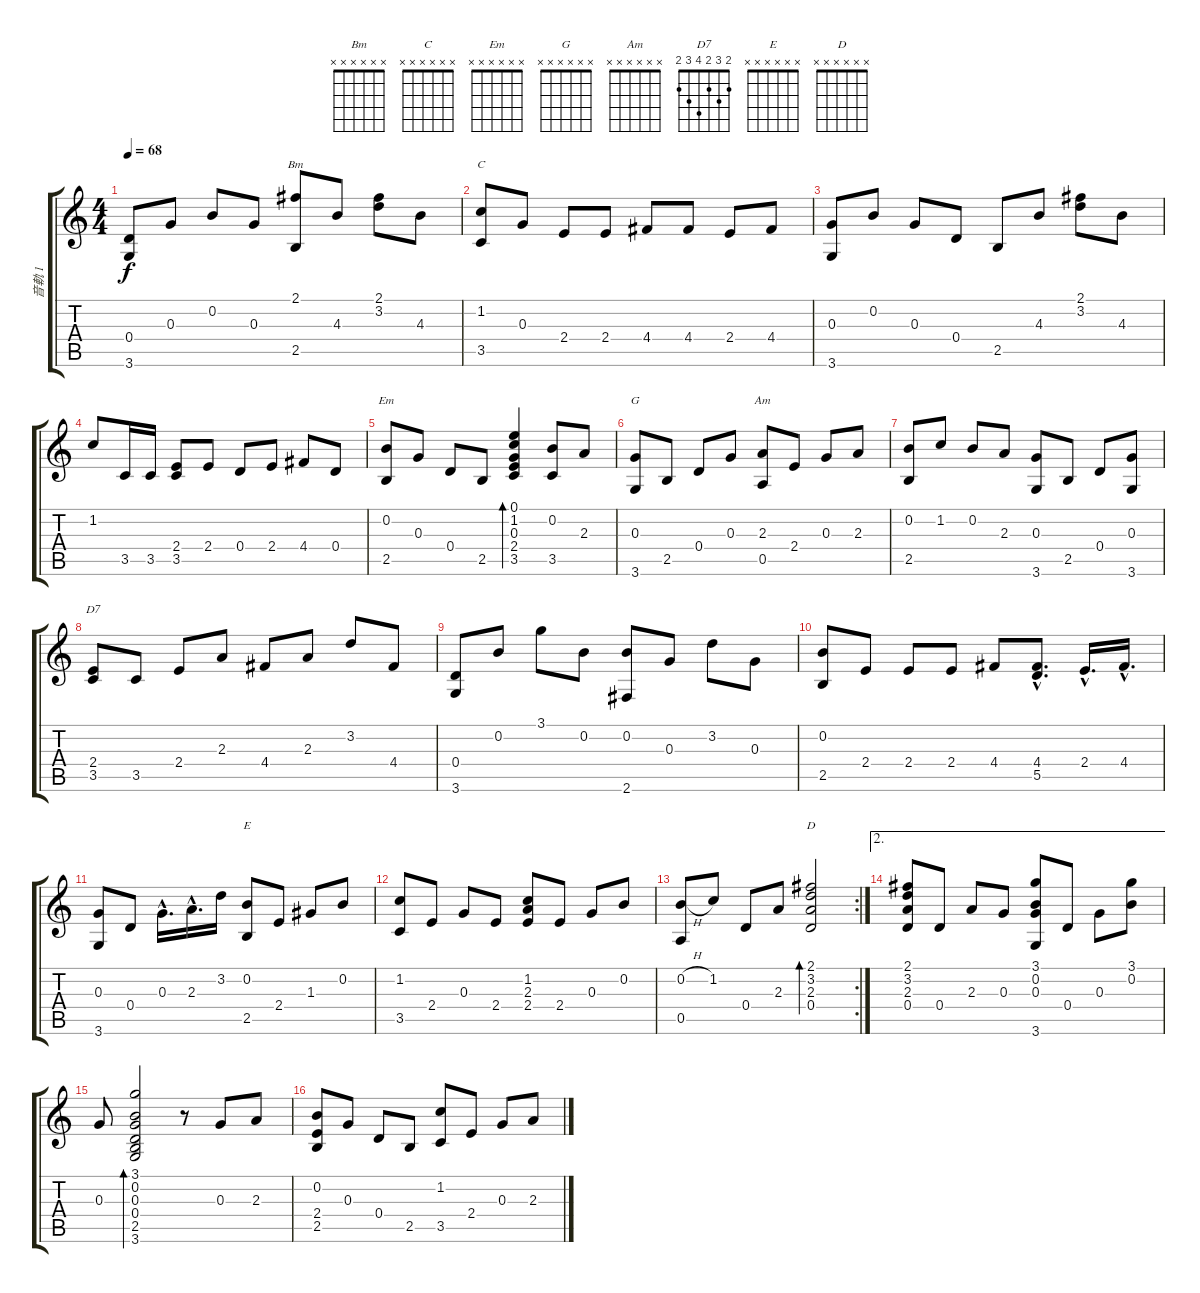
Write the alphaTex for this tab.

\track ("音軌 1" "音軌 1") {instrument acousticguitarnylon}
\staff {score tabs}
\tuning (E4 B3 G3 D3 A2 E2) {hide}
\chord ("Bm" x x x x x x) {firstfret 0}
\chord ("C" x x x x x x) {firstfret 0}
\chord ("Em" x x x x x x) {firstfret 0}
\chord ("G" x x x x x x) {firstfret 0}
\chord ("Am" x x x x x x) {firstfret 0}
\chord ("D7" 2 3 2 4 3 2)
\chord ("E" x x x x x x) {firstfret 0}
\chord ("D" x x x x x x) {firstfret 0}
\ts (4 4)
\tempo 68
\clef g2
\ks c
(0.4 3.6).8{dy f} 0.3.8 0.2.8 0.3.8 (2.1 2.5).8{ch "Bm"} 4.3.8 (2.1 3.2).8 4.3.8 |
(1.2 3.5).8{ch "C"} 0.3.8 2.4.8 2.4.8 4.4.8 4.4.8 2.4.8 4.4.8 |
(0.3 3.6).8 0.2.8 0.3.8 0.4.8 2.5.8 4.3.8 (2.1 3.2).8 4.3.8 |
1.2.8 3.5.16 3.5.16 (2.4 3.5).8 2.4.8 0.4.8 2.4.8 4.4.8 0.4.8 |
(0.2 2.5).8{ch "Em"} 0.3.8 0.4.8 2.5.8 (0.1 1.2 0.3 2.4 3.5).4{bd 120} (0.2 3.5).8 2.3.8 |
(0.3 3.6).8{ch "G"} 2.5.8 0.4.8 0.3.8 (2.3 0.5).8{ch "Am"} 2.4.8 0.3.8 2.3.8 |
(0.2 2.5).8 1.2.8 0.2.8 2.3.8 (0.3 3.6).8 2.5.8 0.4.8 (0.3 3.6).8 |
(2.4 3.5).8{ch "D7"} 3.5.8 2.4.8 2.3.8 4.4.8 2.3.8 3.2.8 4.4.8 |
(0.4 3.6).8 0.2.8 3.1.8 0.2.8 (0.2 2.6).8 0.3.8 3.2.8 0.3.8 |
(0.2 2.5).8 2.4.8 2.4.8 2.4.8 4.4.8 (4.4{hac} 5.5{hac}).8{d} 2.4{hac}.16{d} 4.4{hac}.16{d} |
(0.3 3.6).8 0.4.8 0.3{hac}.16{d} 2.3{hac}.16{d} 3.2.16 (0.2 2.5).8{ch "E"} 2.4.8 1.3.8 0.2.8 |
(1.2 3.5).8 2.4.8 0.3.8 2.4.8 (1.2 2.3 2.4).8 2.4.8 0.3.8 0.2.8 |
\rc 2
(0.2{h} 0.5).8 1.2.8 0.4.8 2.3.8 (2.1 3.2 2.3 0.4).2{bd 240 ch "D"} |
\ae 2
(2.1 3.2 2.3 0.4).8 0.4.8 2.3.8 0.3.8 (3.1 0.2 0.3 3.6).8 0.4.8 0.3.8 (3.1 0.2).8 |
0.3.8 (3.1 0.2 0.3 0.4 2.5 3.6).2{bd 240} r.8 0.3.8 2.3.8 |
(0.2 2.4 2.5).8 0.3.8 0.4.8 2.5.8 (1.2 3.5).8 2.4.8 0.3.8 2.3.8
